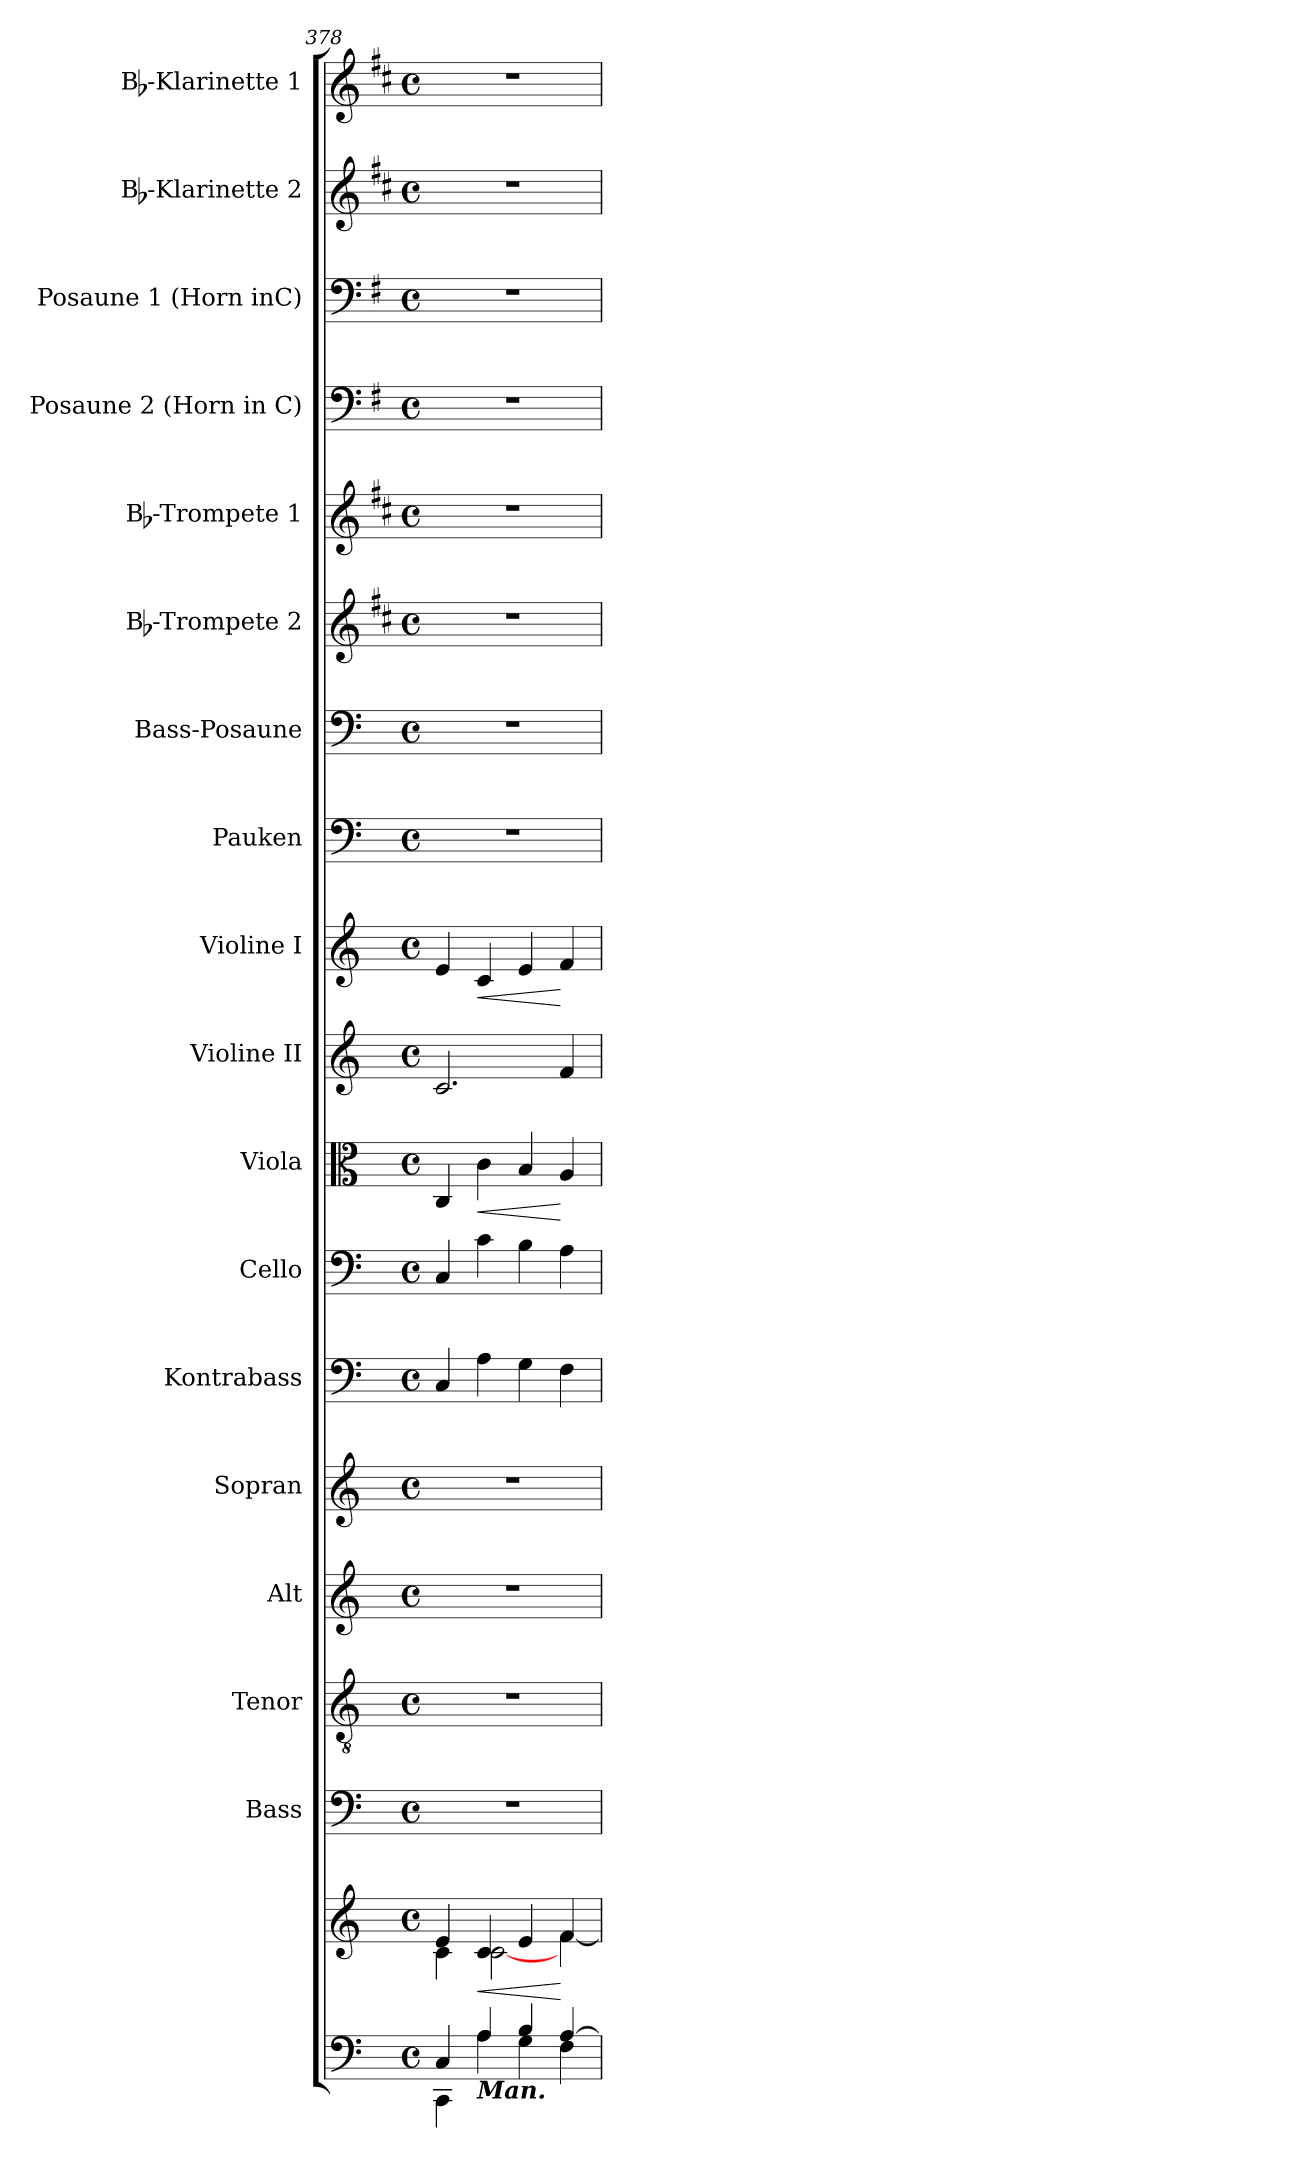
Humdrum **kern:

**kern	**kern	**dynam	**kern	**kern	**kern	**kern	**kern	**kern	**kern	**dynam	**kern	**kern	**dynam	**kern	**kern	**kern	**kern	**kern	**kern	**kern	**kern
*part18	*part18	*part18	*part17	*part16	*part15	*part14	*part13	*part12	*part11	*part11	*part10	*part9	*part9	*part8	*part7	*part6	*part5	*part4	*part3	*part2	*part1
*staff19	*staff18	*staff18/19	*staff17	*staff16	*staff15	*staff14	*staff13	*staff12	*staff11	*staff11	*staff10	*staff9	*staff9	*staff8	*staff7	*staff6	*staff5	*staff4	*staff3	*staff2	*staff1
*	*	*	*I"Bass	*I"Tenor	*I"Alt	*I"Sopran	*I"Kontrabass	*I"Cello	*I"Viola	*	*I"Violine II	*I"Violine I	*	*I"Pauken	*I"Bass-Posaune	*I"Bb-Trompete 2	*I"Bb-Trompete 1	*I"Posaune 2 (Horn in C)	*I"Posaune 1 (Horn inC)	*I"Bb-Klarinette 2	*I"Bb-Klarinette 1
*	*	*	*I'B.	*I'T.	*I'A.	*I'S.	*I'Kb.	*	*I'Vla.	*	*I'Vl. II	*I'Vl. I	*	*I'Pk.	*I'B-Pos.	*I'Bb Trp. 2	*I'Bb Trp. 1	*I'Pos. 2	*I'Pos. 1	*I'Bb Kl. 2	*I'Bb Kl. 1
*clefF4	*clefG2	*	*clefF4	*clefGv2	*clefG2	*clefG2	*clefF4	*clefF4	*clefC3	*	*clefG2	*clefG2	*	*clefF4	*clefF4	*clefG2	*clefG2	*clefF4	*clefF4	*clefG2	*clefG2
*	*	*	*	*	*	*	*ITrd7c12	*	*	*	*	*	*	*	*	*ITrd1c2	*ITrd1c2	*ITrd4c7	*ITrd4c7	*ITrd1c2	*ITrd1c2
*k[]	*k[]	*	*k[]	*k[]	*k[]	*k[]	*k[]	*k[]	*k[]	*	*k[]	*k[]	*	*k[]	*k[]	*k[]	*k[]	*k[]	*k[]	*k[]	*k[]
*C:	*C:	*	*C:	*C:	*C:	*C:	*C:	*C:	*C:	*	*C:	*C:	*	*C:	*C:	*C:	*C:	*C:	*C:	*C:	*C:
*M4/4	*M4/4	*	*M4/4	*M4/4	*M4/4	*M4/4	*M4/4	*M4/4	*M4/4	*	*M4/4	*M4/4	*	*M4/4	*M4/4	*M4/4	*M4/4	*M4/4	*M4/4	*M4/4	*M4/4
*met(c)	*met(c)	*	*met(c)	*met(c)	*met(c)	*met(c)	*met(c)	*met(c)	*met(c)	*	*met(c)	*met(c)	*	*met(c)	*met(c)	*met(c)	*met(c)	*met(c)	*met(c)	*met(c)	*met(c)
=378	=378	=378	=378	=378	=378	=378	=378	=378	=378	=378	=378	=378	=378	=378	=378	=378	=378	=378	=378	=378	=378
*^	*^	*	*	*	*	*	*	*	*	*	*	*	*	*	*	*	*	*	*	*	*
4C/	4CC\	4e/	4c\	.	1r	1r	1r	1r	4CC/	4C/	4C/	.	2.c/	4e/	.	1r	1r	1r	1r	1r	1r	1r	1r
!LO:TX:b:Bi:t=Man.	!	!	!	!	!	!	!	!	!	!	!	!	!	!	!	!	!	!	!	!	!	!	!
!	!	!	!	!LO:HP:b	!	!	!	!	!	!	!	!LO:HP:b	!	!	!LO:HP:b	!	!	!	!	!	!	!	!
4A/	4A\	4c/	[<2c\	<	.	.	.	.	4AA\	4c\	4c\	<	.	4c/	<	.	.	.	.	.	.	.	.
4B/	4G\	4e/	.	.	.	.	.	.	4GG\	4B\	4B/	.	.	4e/	.	.	.	.	.	.	.	.	.
[>4A/	4F\	4f/	[<4f\	[	.	.	.	.	4FF\	4A\	4A/	[	4f/	4f/	[	.	.	.	.	.	.	.	.
*v	*v	*	*	*	*	*	*	*	*	*	*	*	*	*	*	*	*	*	*	*	*	*	*
*	*v	*v	*	*	*	*	*	*	*	*	*	*	*	*	*	*	*	*	*	*	*	*
=	=	=	=	=	=	=	=	=	=	=	=	=	=	=	=	=	=	=	=	=	=
*-	*-	*-	*-	*-	*-	*-	*-	*-	*-	*-	*-	*-	*-	*-	*-	*-	*-	*-	*-	*-	*-
